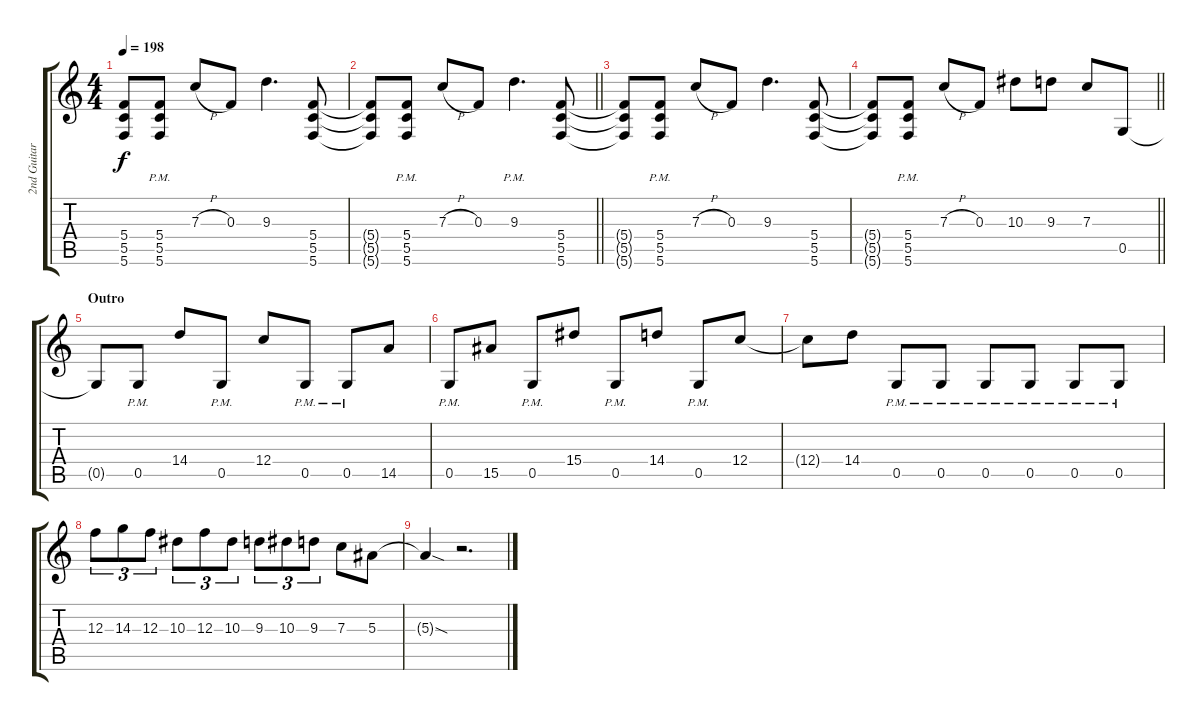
\track ("2nd Guitar" "2nd Guitar") {instrument overdrivenguitar}
\staff {score tabs}
\tuning (D4 A3 F3 C3 G2 C2) {hide}
\ts (4 4)
\tempo 198
\clef g2
\ks c
(5.4{t} 5.5{t} 5.6{t}).8{dy f} (5.4{pm} 5.5{pm} 5.6{pm}).8 7.3{h}.8 0.3.8 9.3.4{d} (5.4 5.5 5.6).8 |
\barLineRight lightlight
(5.4{t} 5.5{t} 5.6{t}).8 (5.4{pm} 5.5{pm} 5.6{pm}).8 7.3{h}.8 0.3.8 9.3{pm}.4{d} (5.4 5.5 5.6).8 |
(5.4{t} 5.5{t} 5.6{t}).8 (5.4{pm} 5.5{pm} 5.6{pm}).8 7.3{h}.8 0.3.8 9.3.4{d} (5.4 5.5 5.6).8 |
\barLineRight lightlight
(5.4{t} 5.5{t} 5.6{t}).8 (5.4{pm} 5.5{pm} 5.6{pm}).8 7.3{h}.8 0.3.8 10.3.8 9.3.8 7.3.8 0.5.8 |
\section ("" "Outro")
0.5{t}.8 0.5{pm}.8 14.4.8 0.5{pm}.8 12.4.8 0.5{pm}.8 0.5{pm}.8 14.5.8 |
0.5{pm}.8 15.5.8 0.5{pm}.8 15.4.8 0.5{pm}.8 14.4.8 0.5{pm}.8 12.4.8 |
12.4{t}.8 14.4.8 0.5{pm}.8 0.5{pm}.8 0.5{pm}.8 0.5{pm}.8 0.5{pm}.8 0.5{pm}.8 |
12.3.8{tu (3 2)} 14.3.8{tu (3 2)} 12.3.8{tu (3 2)} 10.3.8{tu (3 2)} 12.3.8{tu (3 2)} 10.3.8{tu (3 2)} 9.3.8{tu (3 2)} 10.3.8{tu (3 2)} 9.3.8{tu (3 2)} 7.3.8 5.3.8 |
5.3{sod t}.4 r.2{d}
